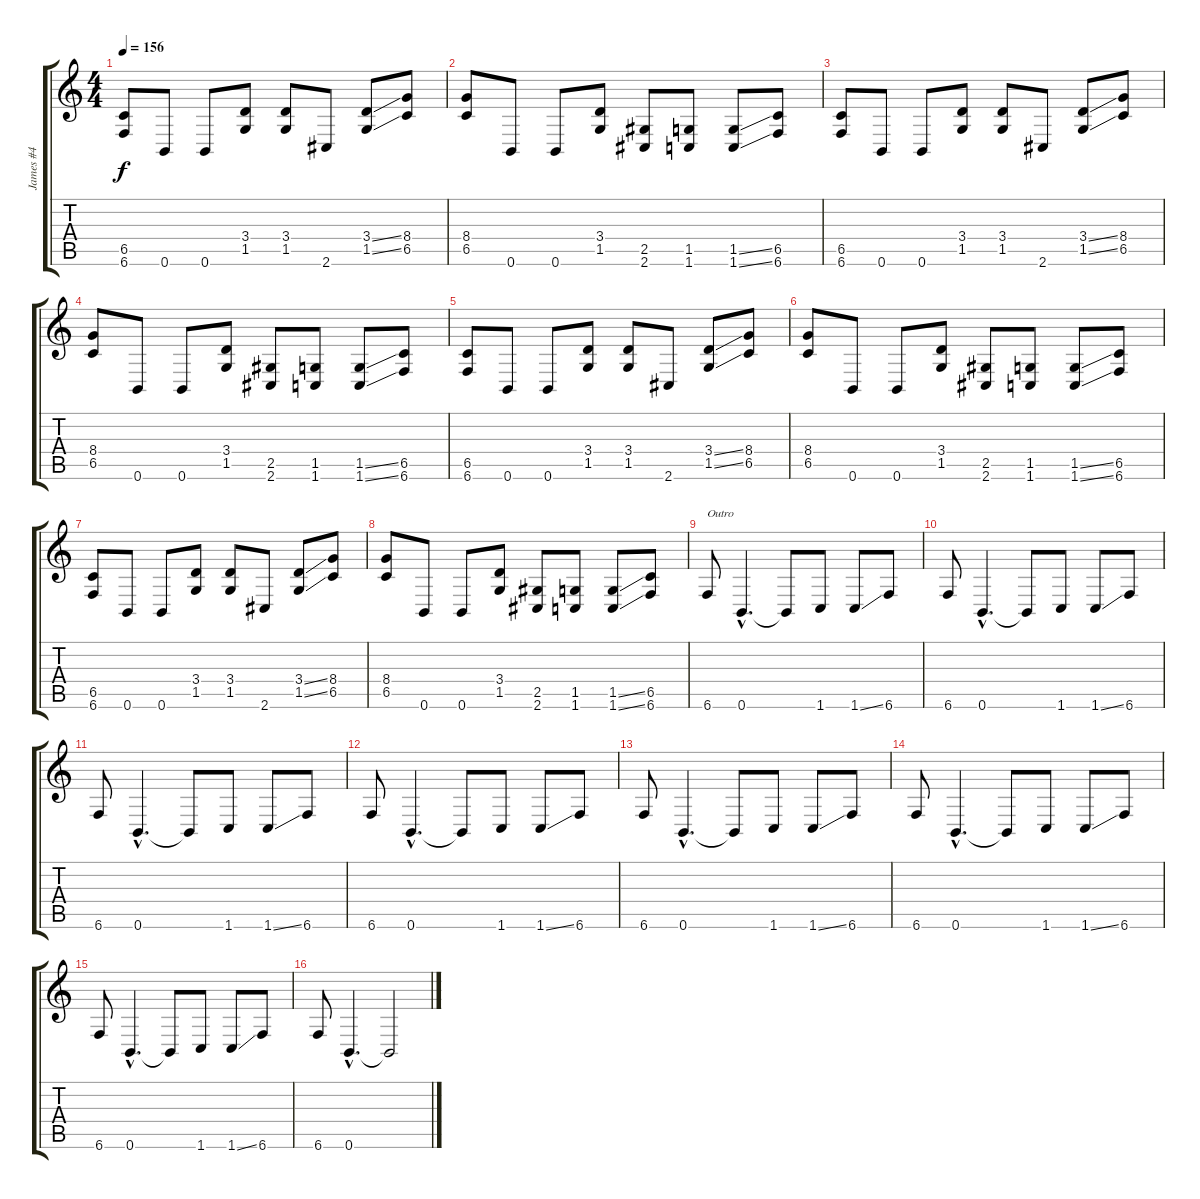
\track ("James #4" "James #4") {instrument distortionguitar}
\staff {score tabs}
\tuning (Db4 Ab3 E3 B2 Gb2 B1) {hide}
\ts (4 4)
\tempo 156
\clef g2
\ks c
(6.5 6.6).8{dy f} 0.6.8 0.6.8 (3.4 1.5).8 (3.4 1.5).8 2.6.8 (3.4{ss} 1.5{ss}).8 (8.4 6.5).8 |
(8.4 6.5).8 0.6.8 0.6.8 (3.4 1.5).8 (2.5 2.6).8 (1.5 1.6).8 (1.5{ss} 1.6{ss}).8 (6.5 6.6).8 |
(6.5 6.6).8 0.6.8 0.6.8 (3.4 1.5).8 (3.4 1.5).8 2.6.8 (3.4{ss} 1.5{ss}).8 (8.4 6.5).8 |
(8.4 6.5).8 0.6.8 0.6.8 (3.4 1.5).8 (2.5 2.6).8 (1.5 1.6).8 (1.5{ss} 1.6{ss}).8 (6.5 6.6).8 |
(6.5 6.6).8 0.6.8 0.6.8 (3.4 1.5).8 (3.4 1.5).8 2.6.8 (3.4{ss} 1.5{ss}).8 (8.4 6.5).8 |
(8.4 6.5).8 0.6.8 0.6.8 (3.4 1.5).8 (2.5 2.6).8 (1.5 1.6).8 (1.5{ss} 1.6{ss}).8 (6.5 6.6).8 |
(6.5 6.6).8 0.6.8 0.6.8 (3.4 1.5).8 (3.4 1.5).8 2.6.8 (3.4{ss} 1.5{ss}).8 (8.4 6.5).8 |
(8.4 6.5).8 0.6.8 0.6.8 (3.4 1.5).8 (2.5 2.6).8 (1.5 1.6).8 (1.5{ss} 1.6{ss}).8 (6.5 6.6).8 |
6.6.8{txt "Outro"} 0.6{hac}.4{d} 0.6{t}.8 1.6.8 1.6{ss}.8 6.6.8 |
6.6.8 0.6{hac}.4{d} 0.6{t}.8 1.6.8 1.6{ss}.8 6.6.8 |
6.6.8 0.6{hac}.4{d} 0.6{t}.8 1.6.8 1.6{ss}.8 6.6.8 |
6.6.8 0.6{hac}.4{d} 0.6{t}.8 1.6.8 1.6{ss}.8 6.6.8 |
6.6.8 0.6{hac}.4{d} 0.6{t}.8 1.6.8 1.6{ss}.8 6.6.8 |
6.6.8 0.6{hac}.4{d} 0.6{t}.8 1.6.8 1.6{ss}.8 6.6.8 |
6.6.8 0.6{hac}.4{d} 0.6{t}.8 1.6.8 1.6{ss}.8 6.6.8 |
6.6.8 0.6{hac}.4{d} 0.6{t}.2
